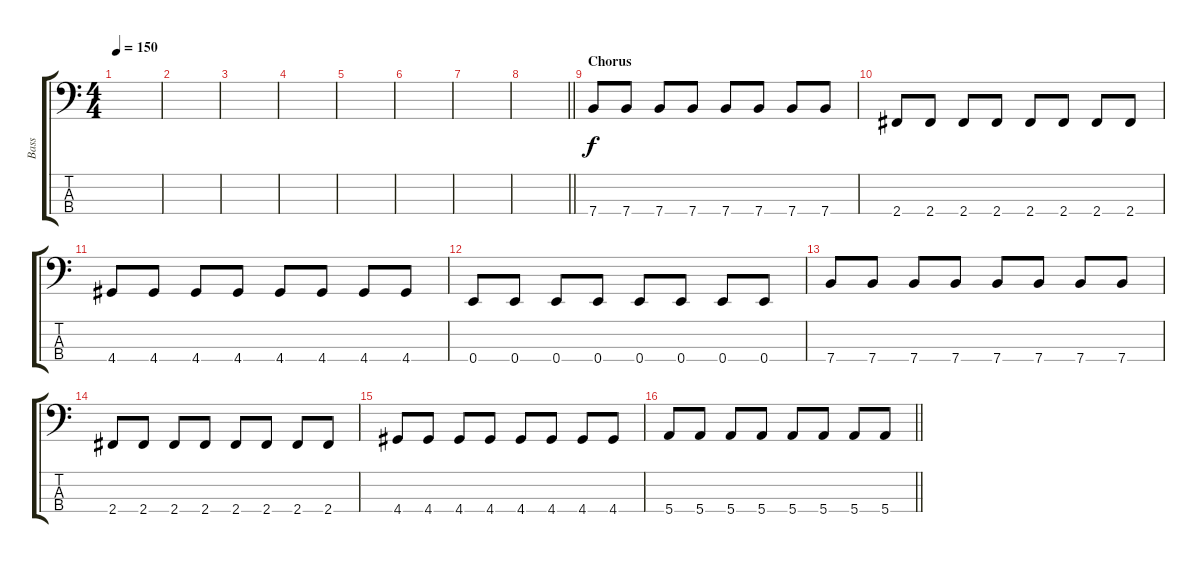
\track ("Bass" "Bass") {instrument electricbassfinger}
\staff {score tabs}
\tuning (G2 D2 A1 E1) {hide}
\ts (4 4)
\tempo 150
\clef f4
\ks c
|
|
|
|
|
|
|
\barLineRight lightlight
|
\section ("" "Chorus")
7.4.8 7.4.8 7.4.8 7.4.8 7.4.8 7.4.8 7.4.8 7.4.8 |
2.4.8 2.4.8 2.4.8 2.4.8 2.4.8 2.4.8 2.4.8 2.4.8 |
4.4.8 4.4.8 4.4.8 4.4.8 4.4.8 4.4.8 4.4.8 4.4.8 |
0.4.8 0.4.8 0.4.8 0.4.8 0.4.8 0.4.8 0.4.8 0.4.8 |
7.4.8 7.4.8 7.4.8 7.4.8 7.4.8 7.4.8 7.4.8 7.4.8 |
2.4.8 2.4.8 2.4.8 2.4.8 2.4.8 2.4.8 2.4.8 2.4.8 |
4.4.8 4.4.8 4.4.8 4.4.8 4.4.8 4.4.8 4.4.8 4.4.8 |
\barLineRight lightlight
5.4.8 5.4.8 5.4.8 5.4.8 5.4.8 5.4.8 5.4.8 5.4.8
